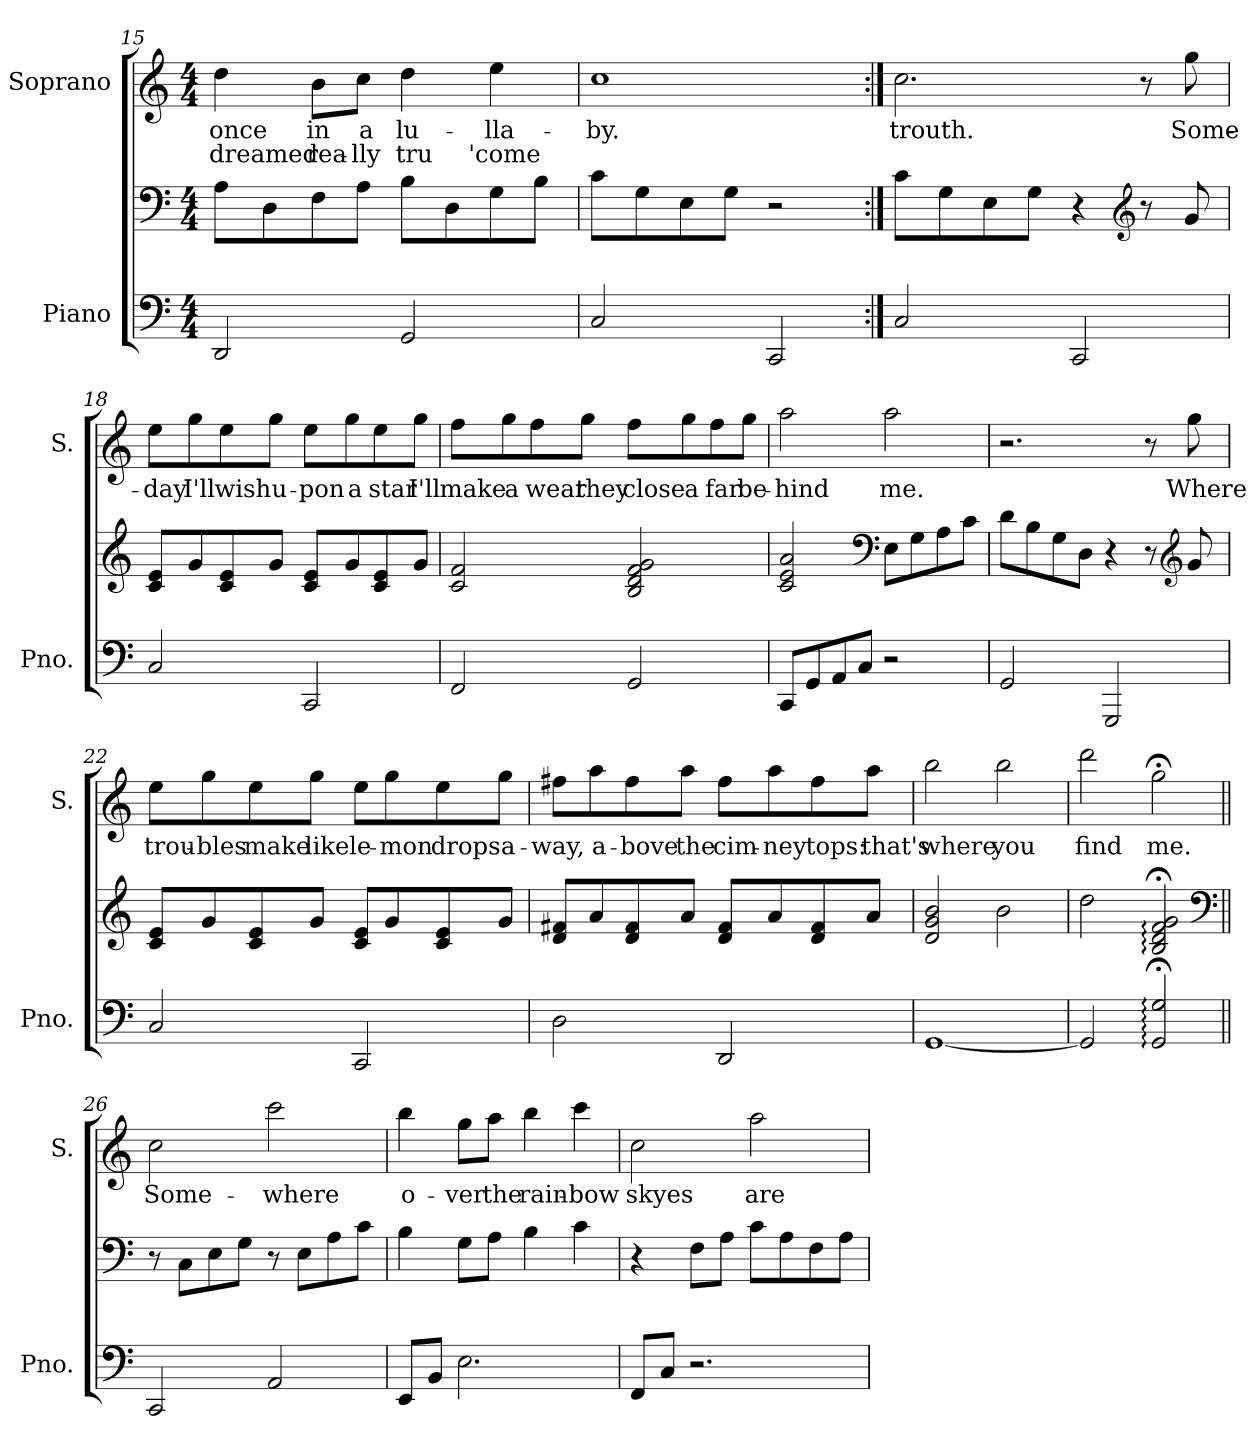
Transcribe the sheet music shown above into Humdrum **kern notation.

**kern	**kern	**kern	**text	**text
*part2	*part2	*part1	*part1	*part1
*staff3	*staff2	*staff1	*staff1	*staff1
*I"Piano	*	*I"Soprano	*	*
*I'Pno.	*	*I'S.	*	*
*clefF4	*clefF4	*clefG2	*	*
*k[]	*k[]	*k[]	*	*
*C:	*C:	*C:	*	*
*M4/4	*M4/4	*M4/4	*	*
=15	=15	=15	=15	=15
2DD/	8A\L	4dd\	once	dreamed
.	8D\	.	.	.
.	8F\	8b\L	in	rea-
.	8A\J	8cc\J	a	-lly
2GG/	8B\L	4dd\	lu-	tru
.	8D\	.	.	.
.	8G\	4ee\	-lla-	'come
.	8B\J	.	.	.
!!LO:LB:g=z
=16	=16	=16	=16	=16
2C/	8c\L	1cc	-by.	.
.	8G\	.	.	.
.	8E\	.	.	.
.	8G\J	.	.	.
2CC/	2r	.	.	.
=17:|!	=17:|!	=17:|!	=17:|!	=17:|!
2C/	8c\L	2.cc\	trouth.	.
.	8G\	.	.	.
.	8E\	.	.	.
.	8G\J	.	.	.
2CC/	4r	.	.	.
*	*clefG2	*	*	*
.	8r	8r	.	.
.	8g/	8gg\	Some-	.
=18	=18	=18	=18	=18
2C/	8c/ 8e/L	8ee\L	-day	.
.	8g/	8gg\	I'll	.
.	8c/ 8e/	8ee\	wish	.
.	8g/J	8gg\J	u-	.
2CC/	8c/ 8e/L	8ee\L	-pon	.
.	8g/	8gg\	a	.
.	8c/ 8e/	8ee\	star	.
.	8g/J	8gg\J	I'll	.
!!LO:LB:g=z
=19	=19	=19	=19	=19
2FF/	2c/ 2f/	8ff\L	make	.
.	.	8gg\	a	.
.	.	8ff\	wear	.
.	.	8gg\J	they	.
2GG/	2B/ 2d/ 2f/ 2g/	8ff\L	close	.
.	.	8gg\	a	.
.	.	8ff\	far	.
.	.	8gg\J	be-	.
=20	=20	=20	=20	=20
8CC/L	2c/ 2e/ 2a/	2aa\	-hind	.
8GG/	.	.	.	.
8AA/	.	.	.	.
8C/J	.	.	.	.
*	*clefF4	*	*	*
2r	8E\L	2aa\	me.	.
.	8G\	.	.	.
.	8A\	.	.	.
.	8c\J	.	.	.
=21	=21	=21	=21	=21
2GG/	8d\L	2.r	.	.
.	8B\	.	.	.
.	8G\	.	.	.
.	8D\J	.	.	.
2GGG/	4r	.	.	.
.	8r	8r	.	.
*	*clefG2	*	*	*
.	8g/	8gg\	Where	.
!!LO:PB:g=z
=22	=22	=22	=22	=22
2C/	8c/ 8e/L	8ee\L	trou-	.
.	8g/	8gg\	-bles	.
.	8c/ 8e/	8ee\	make	.
.	8g/J	8gg\J	like	.
2CC/	8c/ 8e/L	8ee\L	le-	.
.	8g/	8gg\	-mon	.
.	8c/ 8e/	8ee\	drops	.
.	8g/J	8gg\J	a-	.
=23	=23	=23	=23	=23
2D\	8d/ 8f#X/L	8ff#X\L	-way,	.
.	8a/	8aa\	a-	.
.	8d/ 8f#/	8ff#\	-bove	.
.	8a/J	8aa\J	the	.
2DD/	8d/ 8f#/L	8ff#\L	cim-	.
.	8a/	8aa\	-ney	.
.	8d/ 8f#/	8ff#\	tops:	.
.	8a/J	8aa\J	that's	.
!!LO:LB:g=z
=24	=24	=24	=24	=24
[1GG	2d/ 2g/ 2b/	2bb\	where	.
.	2b\	2bb\	you	.
=25	=25	=25	=25	=25
2GG/]	2dd\	2ddd\	find	.
2GG/;: 2G/;:	2B/;<: 2d/;<: 2f/;<: 2g/;<:	2gg;<\	me.	.
*	*clefF4	*	*	*
=26||	=26||	=26||	=26||	=26||
2CC/	8r	2cc\	Some-	.
.	8C\L	.	.	.
.	8E\	.	.	.
.	8G\J	.	.	.
2AA/	8r	2ccc\	-where	.
.	8E\L	.	.	.
.	8A\	.	.	.
.	8c\J	.	.	.
=27	=27	=27	=27	=27
8EE/L	4B\	4bb\	o-	.
8BB/J	.	.	.	.
2.E\	8G\L	8gg\L	-ver	.
.	8A\J	8aa\J	the	.
.	4B\	4bb\	rain-	.
.	4c\	4ccc\	-bow	.
=28	=28	=28	=28	=28
8FF/L	4r	2cc\	skyes	.
8C/J	.	.	.	.
2.r	8F\L	.	.	.
.	8A\J	.	.	.
.	8c\L	2aa\	are	.
.	8A\	.	.	.
.	8F\	.	.	.
.	8A\J	.	.	.
=	=	=	=	=
*-	*-	*-	*-	*-
